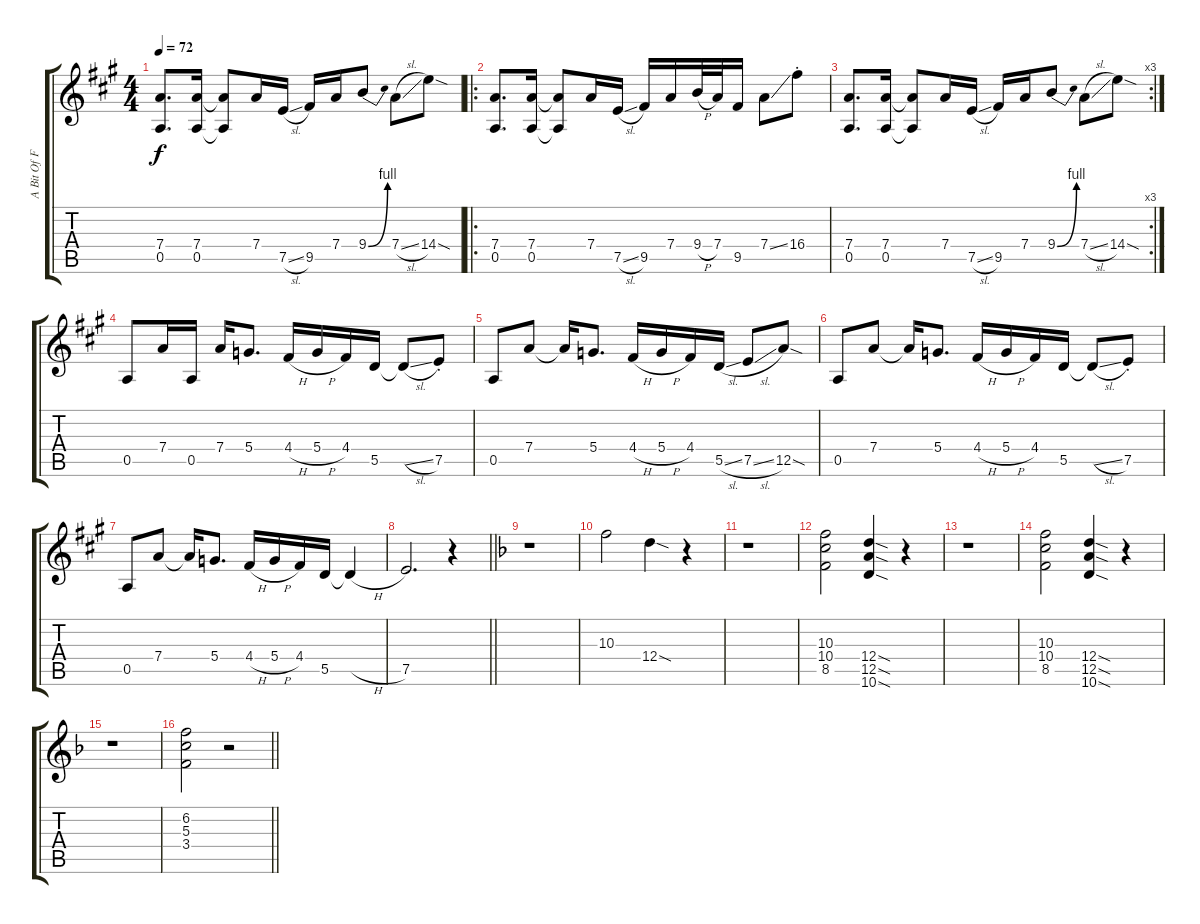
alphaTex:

\track ("A Bit Of Finger Gtr. 2 (Dist.)" "A Bit Of F") {instrument distortionguitar}
\staff {score tabs}
\tuning (E4 B3 G3 D3 A2 E2) {hide}
\ts (4 4)
\tempo 72
\clef g2
\ks a
(7.4 0.5).8{d dy f} (7.4 0.5).16 (7.4{t} 0.5{t}).8 7.4.16 7.5{sl}.16 9.5.16 7.4.16 9.4{be (bend 0 0 60 4)}.8 7.4{sl}.8 14.4{sod}.8 |
\ro
(7.4 0.5).8{d} (7.4 0.5).16 (7.4{t} 0.5{t}).8 7.4.16 7.5{sl}.16 9.5.16 7.4.16 9.4{h}.32 7.4.32 9.5.16 7.4{ss}.8 16.4{st}.8 |
\rc 3
(7.4 0.5).8{d} (7.4 0.5).16 (7.4{t} 0.5{t}).8 7.4.16 7.5{sl}.16 9.5.16 7.4.16 9.4{be (bend 0 0 60 4)}.8 7.4{sl}.8 14.4{sod}.8 |
0.5.8 7.4.16 0.5.16 7.4.16 5.4.8{d} 4.4{h}.16 5.4{h}.16 4.4.16 5.5.16 5.5{sl t}.8 7.5{st}.8 |
0.5.8 7.4.8 7.4{t}.16 5.4.8{d} 4.4{h}.16 5.4{h}.16 4.4.16 5.5{sl}.16 7.5{sl}.8 12.5{sod}.8 |
0.5.8 7.4.8 7.4{t}.16 5.4.8{d} 4.4{h}.16 5.4{h}.16 4.4.16 5.5.16 5.5{sl t}.8 7.5{st}.8 |
0.5.8 7.4.8 7.4{t}.16 5.4.8{d} 4.4{h}.16 5.4{h}.16 4.4.16 5.5.16 5.5{h t}.4 |
\barLineRight lightlight
7.5.2{d} r.4 |
\ks f
r.1 |
10.3.2 12.4{sod}.4 r.4 |
r.1 |
(10.3 10.4 8.5).2 (12.4{sod} 12.5{sod} 10.6{sod}).4 r.4 |
r.1 |
(10.3 10.4 8.5).2 (12.4{sod} 12.5{sod} 10.6{sod}).4 r.4 |
r.1 |
\barLineRight lightlight
(6.2 5.3 3.4).2 r.2
